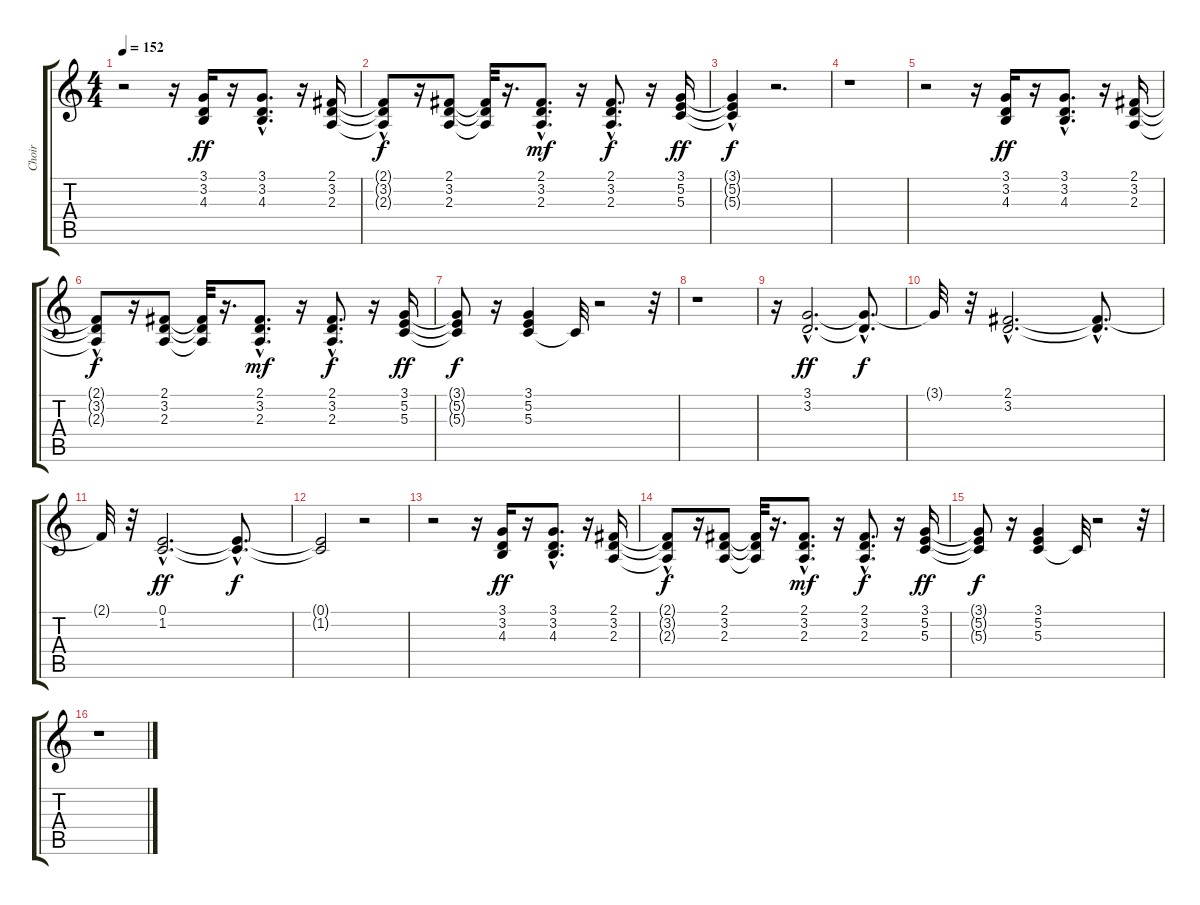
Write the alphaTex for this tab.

\track ("Choir" "Choir") {instrument choiraahs}
\staff {score tabs}
\tuning (E4 B3 G3 D3 A2 E2) {hide}
\ts (4 4)
\tempo 152
\clef g2
\ks c
r.2{dy f} r.16 (3.1 3.2 4.3).16{dy ff} r.16 (3.1{hac} 3.2{hac} 4.3{hac}).8{d} r.16 (2.1 3.2 2.3).16 |
(2.1{hac t} 3.2{t} 2.3{t}).8{dy f} r.16 (2.1 3.2 2.3).8 (2.1{t} 3.2{t} 2.3{t}).32 r.16{d} (2.1 3.2 2.3{hac}).8{d dy mf} r.16 (2.1{hac} 3.2{hac} 2.3{hac}).8{d dy f} r.16 (3.1 5.2 5.3).16{dy ff} |
(3.1{hac t} 5.2{hac t} 5.3{t}).4{dy f} r.2{d} |
r.1 |
r.2 r.16 (3.1 3.2 4.3).16{dy ff} r.16 (3.1{hac} 3.2{hac} 4.3{hac}).8{d} r.16 (2.1 3.2 2.3).16 |
(2.1{hac t} 3.2{t} 2.3{t}).8{dy f} r.16 (2.1 3.2 2.3).8 (2.1{t} 3.2{t} 2.3{t}).32 r.16{d} (2.1 3.2 2.3{hac}).8{d dy mf} r.16 (2.1{hac} 3.2{hac} 2.3{hac}).8{d dy f} r.16 (3.1 5.2 5.3).16{dy ff} |
(3.1{t} 5.2{t} 5.3{t}).8{dy f} r.16 (3.1 5.2 5.3).4 5.3{t}.32 r.2 r.32 |
r.1 |
r.16 (3.1{hac} 3.2{hac}).2{d dy ff} (3.1{hac t} 3.2{hac t}).8{d dy f} |
3.1{t}.32 r.32 (2.1{hac} 3.2{hac}).2{d} (2.1{hac t} 3.2{hac t}).8{d} |
2.1{t}.32 r.32 (0.1{hac} 1.2{hac}).2{d dy ff} (0.1{hac t} 1.2{hac t}).8{d dy f} |
(0.1{t} 1.2{t}).2 r.2 |
r.2 r.16 (3.1 3.2 4.3).16{dy ff} r.16 (3.1{hac} 3.2{hac} 4.3{hac}).8{d} r.16 (2.1 3.2 2.3).16 |
(2.1{hac t} 3.2{t} 2.3{t}).8{dy f} r.16 (2.1 3.2 2.3).8 (2.1{t} 3.2{t} 2.3{t}).32 r.16{d} (2.1 3.2 2.3{hac}).8{d dy mf} r.16 (2.1{hac} 3.2{hac} 2.3{hac}).8{d dy f} r.16 (3.1 5.2 5.3).16{dy ff} |
(3.1{t} 5.2{t} 5.3{t}).8{dy f} r.16 (3.1 5.2 5.3).4 5.3{t}.32 r.2 r.32 |
r.1
